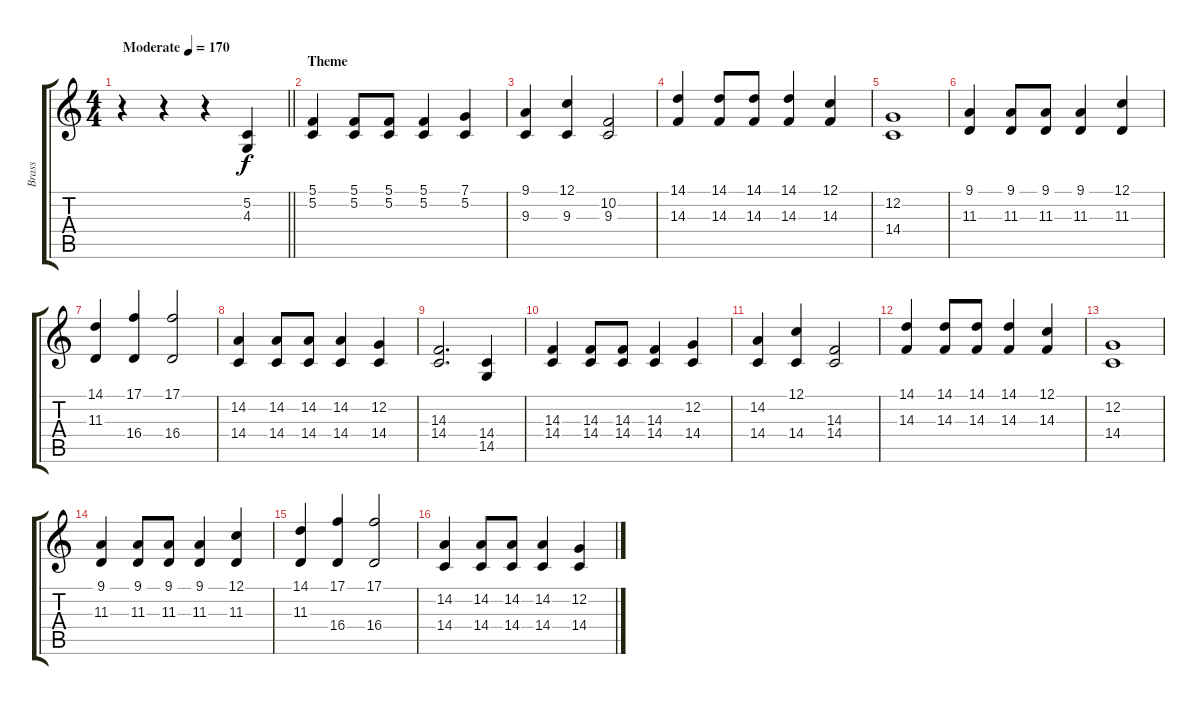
\track ("Brass" "Brass") {instrument brasssection}
\staff {score tabs}
\tuning (C4 G3 Eb3 Bb2 F2 C2) {hide}
\ts (4 4)
\tempo (170 "Moderate")
\clef g2
\barLineRight lightlight
\ks c
r.4{dy f instrument brasssection} r.4 r.4 (5.2 4.3).4 |
\section ("" "Theme")
(5.1 5.2).4 (5.1 5.2).8 (5.1 5.2).8 (5.1 5.2).4 (7.1 5.2).4 |
(9.1 9.3).4 (12.1 9.3).4 (10.2 9.3).2 |
(14.1 14.3).4 (14.1 14.3).8 (14.1 14.3).8 (14.1 14.3).4 (12.1 14.3).4 |
(12.2 14.4).1 |
(9.1 11.3).4 (9.1 11.3).8 (9.1 11.3).8 (9.1 11.3).4 (12.1 11.3).4 |
(14.1 11.3).4 (17.1 16.4).4 (17.1 16.4).2 |
(14.2 14.4).4 (14.2 14.4).8 (14.2 14.4).8 (14.2 14.4).4 (12.2 14.4).4 |
(14.3 14.4).2{d} (14.4 14.5).4 |
(14.3 14.4).4 (14.3 14.4).8 (14.3 14.4).8 (14.3 14.4).4 (12.2 14.4).4 |
(14.2 14.4).4 (12.1 14.4).4 (14.3 14.4).2 |
(14.1 14.3).4 (14.1 14.3).8 (14.1 14.3).8 (14.1 14.3).4 (12.1 14.3).4 |
(12.2 14.4).1 |
(9.1 11.3).4 (9.1 11.3).8 (9.1 11.3).8 (9.1 11.3).4 (12.1 11.3).4 |
(14.1 11.3).4 (17.1 16.4).4 (17.1 16.4).2 |
(14.2 14.4).4 (14.2 14.4).8 (14.2 14.4).8 (14.2 14.4).4 (12.2 14.4).4
